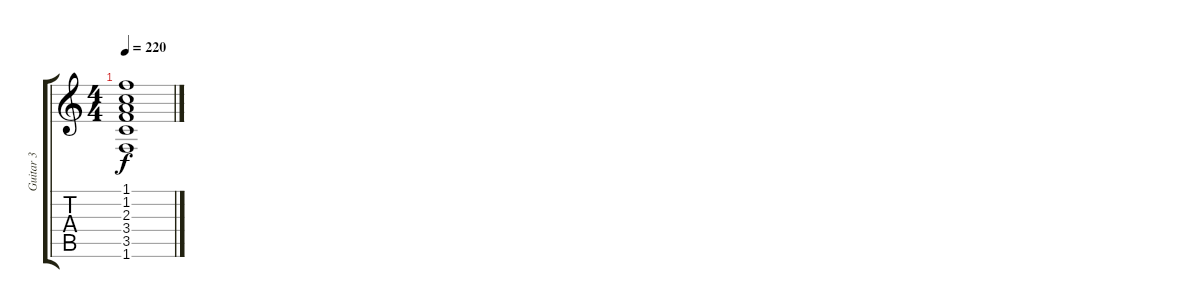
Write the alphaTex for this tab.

\track ("Guitar 3" "Guitar 3") {instrument electricguitarclean}
\staff {score tabs}
\tuning (E4 B3 G3 D3 A2 E2) {hide}
\ts (4 4)
\tempo 220
\clef g2
\ks c
(1.1 1.2 2.3 3.4 3.5 1.6).1{dy f}
